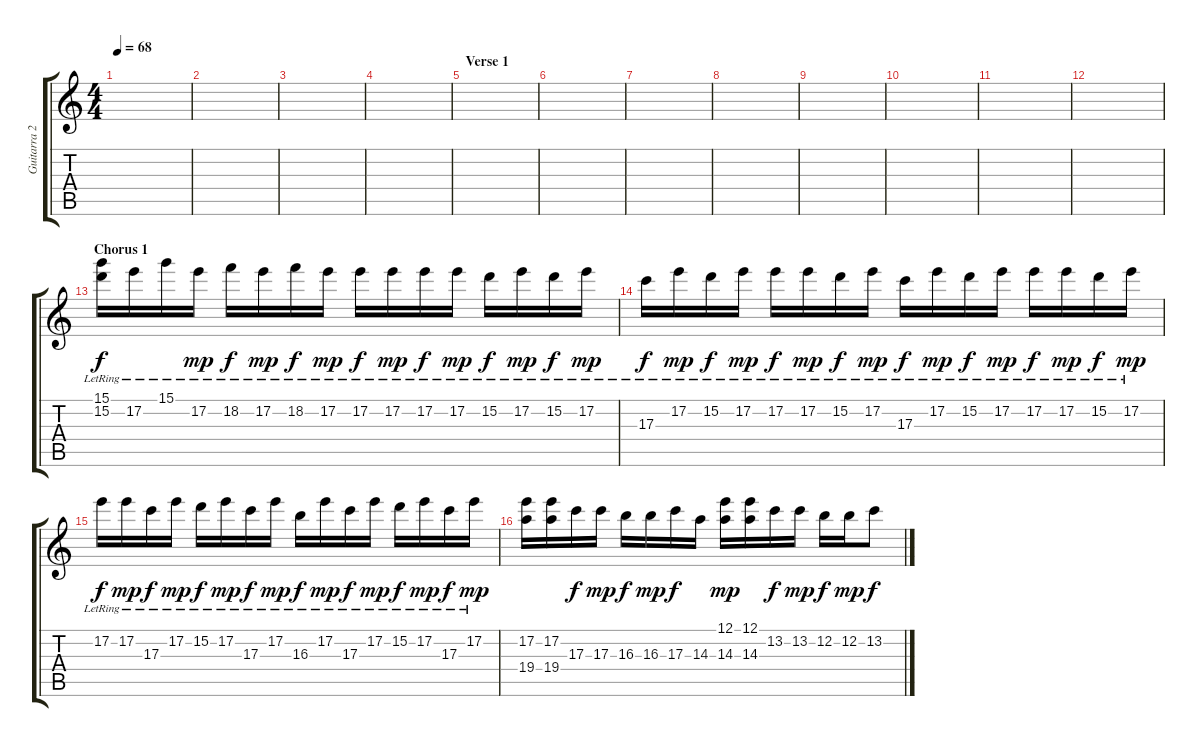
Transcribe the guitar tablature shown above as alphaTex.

\track ("Guitarra 2" "Guitarra 2") {instrument acousticguitarsteel}
\staff {score tabs}
\tuning (E4 B3 G3 D3 A2 E2) {hide}
\ts (4 4)
\tempo 68
\clef g2
\ks c
|
|
|
|
\section ("" "Verse 1")
|
|
|
|
|
|
|
|
\section ("" "Chorus 1")
(15.1{lr} 15.2{lr}).16 17.2{lr}.16 15.1{lr}.16{dy f} 17.2{lr}.16{dy mp} 18.2{lr}.16{dy f} 17.2{lr}.16{dy mp} 18.2{lr}.16{dy f} 17.2{lr}.16{dy mp} 17.2{lr}.16{dy f} 17.2{lr}.16{dy mp} 17.2{lr}.16{dy f} 17.2{lr}.16{dy mp} 15.2{lr}.16{dy f} 17.2{lr}.16{dy mp} 15.2{lr}.16{dy f} 17.2{lr}.16{dy mp} |
17.3{lr}.16{dy f} 17.2{lr}.16{dy mp} 15.2{lr}.16{dy f} 17.2{lr}.16{dy mp} 17.2{lr}.16{dy f} 17.2{lr}.16{dy mp} 15.2{lr}.16{dy f} 17.2{lr}.16{dy mp} 17.3{lr}.16{dy f} 17.2{lr}.16{dy mp} 15.2{lr}.16{dy f} 17.2{lr}.16{dy mp} 17.2{lr}.16{dy f} 17.2{lr}.16{dy mp} 15.2{lr}.16{dy f} 17.2{lr}.16{dy mp} |
17.2{lr}.16{dy f} 17.2{lr}.16{dy mp} 17.3{lr}.16{dy f} 17.2{lr}.16{dy mp} 15.2{lr}.16{dy f} 17.2{lr}.16{dy mp} 17.3{lr}.16{dy f} 17.2{lr}.16{dy mp} 16.3{lr}.16{dy f} 17.2{lr}.16{dy mp} 17.3{lr}.16{dy f} 17.2{lr}.16{dy mp} 15.2{lr}.16{dy f} 17.2{lr}.16{dy mp} 17.3{lr}.16{dy f} 17.2{lr}.16{dy mp} |
(17.2 19.4).16 (17.2 19.4).16 17.3.16{dy f} 17.3.16{dy mp} 16.3.16{dy f} 16.3.16{dy mp} 17.3.16{dy f} 14.3.16 (12.1 14.3).16{dy mp} (12.1 14.3).16 13.2.16{dy f} 13.2.16{dy mp} 12.2.16{dy f} 12.2.16{dy mp} 13.2.8{dy f}
